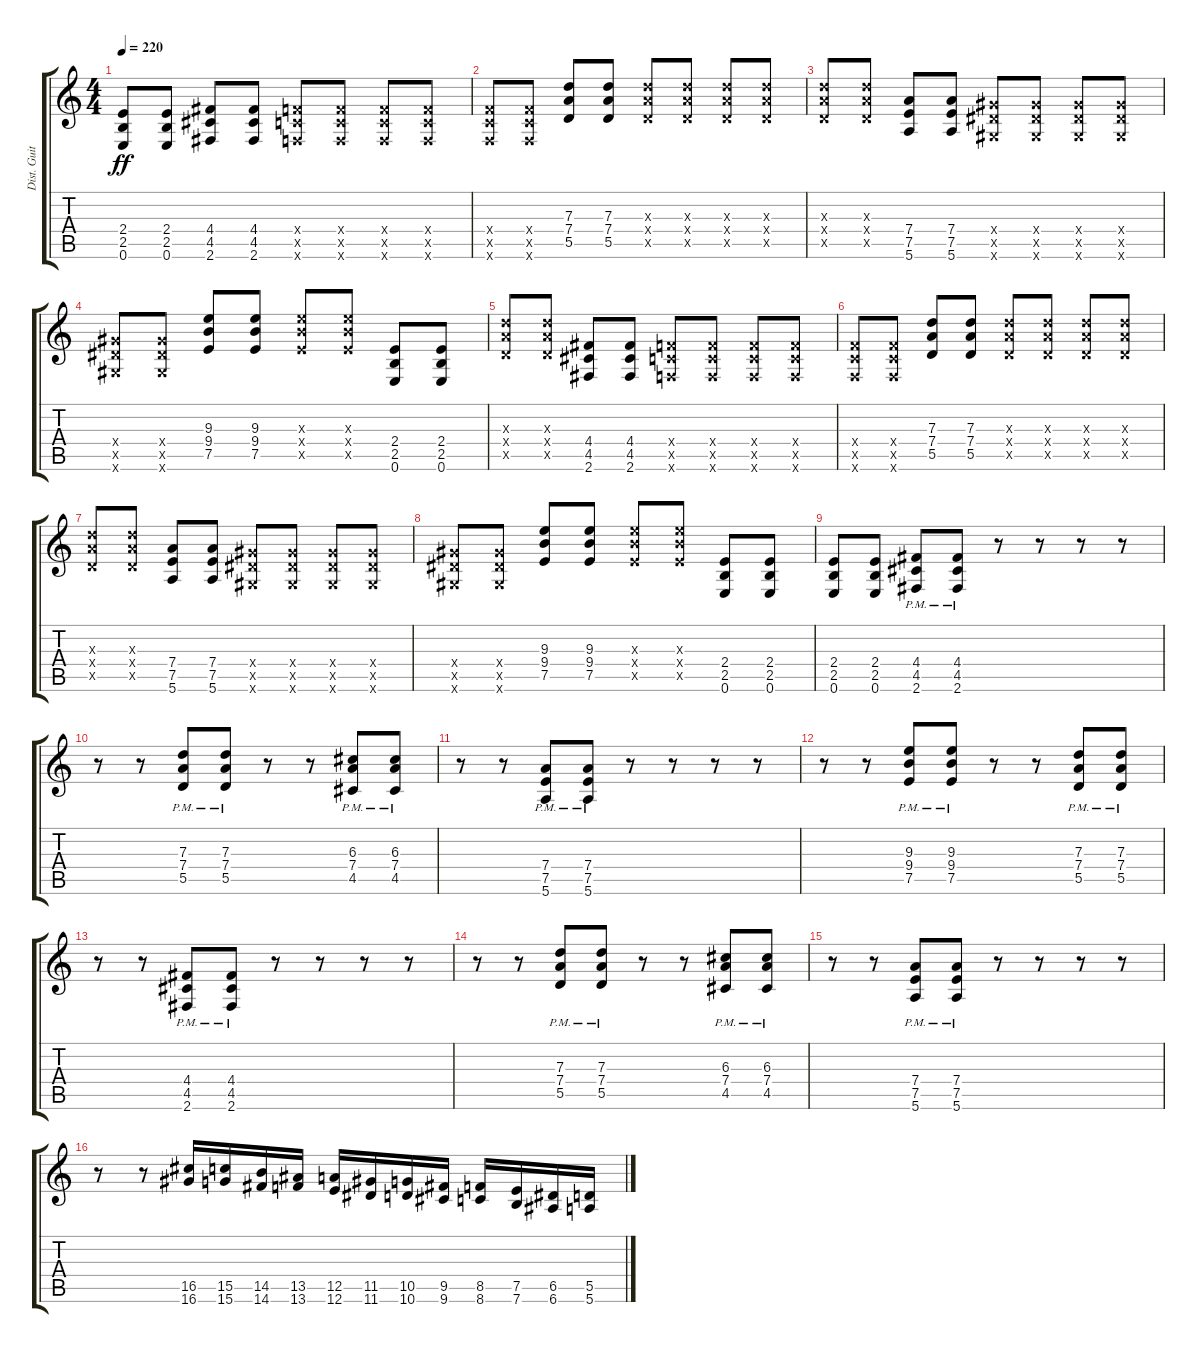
\track ("Dist. Guitar 2" "Dist. Guit") {instrument overdrivenguitar}
\staff {score tabs}
\tuning (E4 B3 G3 D3 A2 E2) {hide}
\ts (4 4)
\tempo 220
\clef g2
\ks c
(2.4 2.5 0.6).8{dy ff} (2.4 2.5 0.6).8 (4.4 4.5 2.6).8 (4.4 4.5 2.6).8 (3.4{x} 3.5{x} 1.6{x}).8 (3.4{x} 3.5{x} 1.6{x}).8 (3.4{x} 3.5{x} 1.6{x}).8 (3.4{x} 3.5{x} 1.6{x}).8 |
(3.4{x} 3.5{x} 1.6{x}).8 (3.4{x} 3.5{x} 1.6{x}).8 (7.3 7.4 5.5).8 (7.3 7.4 5.5).8 (7.3{x} 7.4{x} 5.5{x}).8 (7.3{x} 7.4{x} 5.5{x}).8 (7.3{x} 7.4{x} 5.5{x}).8 (7.3{x} 7.4{x} 5.5{x}).8 |
(7.3{x} 7.4{x} 5.5{x}).8 (7.3{x} 7.4{x} 5.5{x}).8 (7.4 7.5 5.6).8 (7.4 7.5 5.6).8 (6.4{x} 6.5{x} 4.6{x}).8 (6.4{x} 6.5{x} 4.6{x}).8 (6.4{x} 6.5{x} 4.6{x}).8 (6.4{x} 6.5{x} 4.6{x}).8 |
(6.4{x} 6.5{x} 4.6{x}).8 (6.4{x} 6.5{x} 4.6{x}).8 (9.3 9.4 7.5).8 (9.3 9.4 7.5).8 (9.3{x} 9.4{x} 7.5{x}).8 (9.3{x} 9.4{x} 7.5{x}).8 (2.4 2.5 0.6).8 (2.4 2.5 0.6).8 |
(7.3{x} 7.4{x} 5.5{x}).8 (7.3{x} 7.4{x} 5.5{x}).8 (4.4 4.5 2.6).8 (4.4 4.5 2.6).8 (3.4{x} 3.5{x} 1.6{x}).8 (3.4{x} 3.5{x} 1.6{x}).8 (3.4{x} 3.5{x} 1.6{x}).8 (3.4{x} 3.5{x} 1.6{x}).8 |
(3.4{x} 3.5{x} 1.6{x}).8 (3.4{x} 3.5{x} 1.6{x}).8 (7.3 7.4 5.5).8 (7.3 7.4 5.5).8 (7.3{x} 7.4{x} 5.5{x}).8 (7.3{x} 7.4{x} 5.5{x}).8 (7.3{x} 7.4{x} 5.5{x}).8 (7.3{x} 7.4{x} 5.5{x}).8 |
(7.3{x} 7.4{x} 5.5{x}).8 (7.3{x} 7.4{x} 5.5{x}).8 (7.4 7.5 5.6).8 (7.4 7.5 5.6).8 (6.4{x} 6.5{x} 4.6{x}).8 (6.4{x} 6.5{x} 4.6{x}).8 (6.4{x} 6.5{x} 4.6{x}).8 (6.4{x} 6.5{x} 4.6{x}).8 |
(6.4{x} 6.5{x} 4.6{x}).8 (6.4{x} 6.5{x} 4.6{x}).8 (9.3 9.4 7.5).8 (9.3 9.4 7.5).8 (9.3{x} 9.4{x} 7.5{x}).8 (9.3{x} 9.4{x} 7.5{x}).8 (2.4 2.5 0.6).8 (2.4 2.5 0.6).8 |
(2.4 2.5 0.6).8 (2.4 2.5 0.6).8 (4.4{pm} 4.5{pm} 2.6{pm}).8 (4.4{pm} 4.5{pm} 2.6{pm}).8 r.8 r.8 r.8 r.8 |
r.8 r.8 (7.3{pm} 7.4{pm} 5.5{pm}).8 (7.3{pm} 7.4{pm} 5.5{pm}).8 r.8 r.8 (6.3{pm} 7.4{pm} 4.5{pm}).8 (6.3{pm} 7.4{pm} 4.5{pm}).8 |
r.8 r.8 (7.4{pm} 7.5{pm} 5.6{pm}).8 (7.4{pm} 7.5{pm} 5.6{pm}).8 r.8 r.8 r.8 r.8 |
r.8 r.8 (9.3{pm} 9.4{pm} 7.5{pm}).8 (9.3{pm} 9.4{pm} 7.5{pm}).8 r.8 r.8 (7.3{pm} 7.4{pm} 5.5{pm}).8 (7.3{pm} 7.4{pm} 5.5{pm}).8 |
r.8 r.8 (4.4{pm} 4.5{pm} 2.6{pm}).8 (4.4{pm} 4.5{pm} 2.6{pm}).8 r.8 r.8 r.8 r.8 |
r.8 r.8 (7.3{pm} 7.4{pm} 5.5{pm}).8 (7.3{pm} 7.4{pm} 5.5{pm}).8 r.8 r.8 (6.3{pm} 7.4{pm} 4.5{pm}).8 (6.3{pm} 7.4{pm} 4.5{pm}).8 |
r.8 r.8 (7.4{pm} 7.5{pm} 5.6{pm}).8 (7.4{pm} 7.5{pm} 5.6{pm}).8 r.8 r.8 r.8 r.8 |
r.8 r.8 (16.5 16.6).16 (15.5 15.6).16 (14.5 14.6).16 (13.5 13.6).16 (12.5 12.6).16 (11.5 11.6).16 (10.5 10.6).16 (9.5 9.6).16 (8.5 8.6).16 (7.5 7.6).16 (6.5 6.6).16 (5.5 5.6).16
